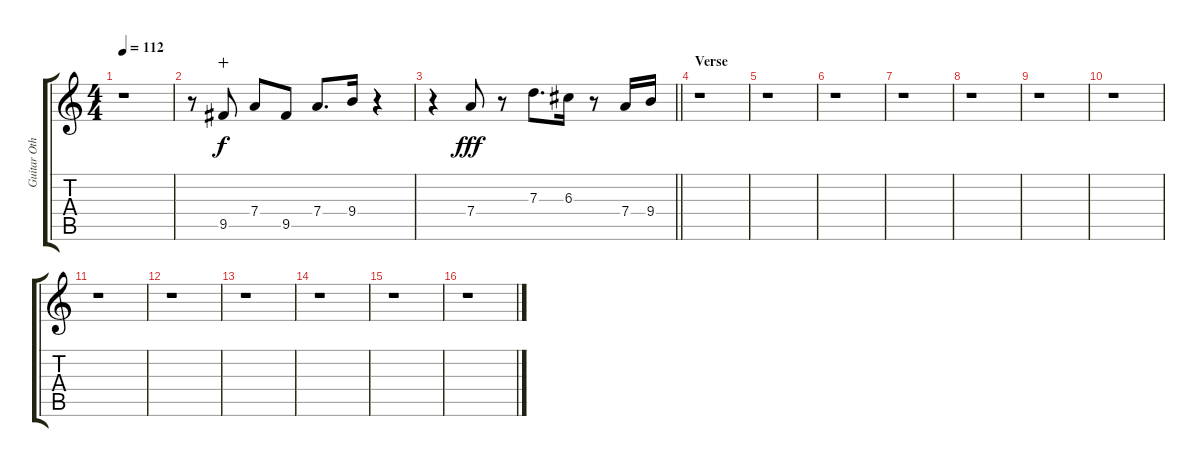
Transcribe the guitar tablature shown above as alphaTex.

\track ("Guitar Other" "Guitar Oth") {instrument electricguitarjazz}
\staff {score tabs}
\tuning (E4 B3 G3 D3 A2 E2) {hide}
\ts (4 4)
\tempo 112
\clef g2
\ks c
r.1{dy f} |
r.8{volume 15 instrument electricguitarjazz} 9.5.8{wahc} 7.4.8 9.5.8 7.4.8{d} 9.4.16 r.4 |
\barLineRight lightlight
r.4 7.4.8{dy fff} r.8 7.3.8{d} 6.3.16 r.8 7.4.16 9.4.16 |
\section ("" "Verse")
r.1 |
r.1 |
r.1 |
r.1 |
r.1 |
r.1 |
r.1 |
r.1 |
r.1 |
r.1 |
r.1 |
r.1 |
r.1
